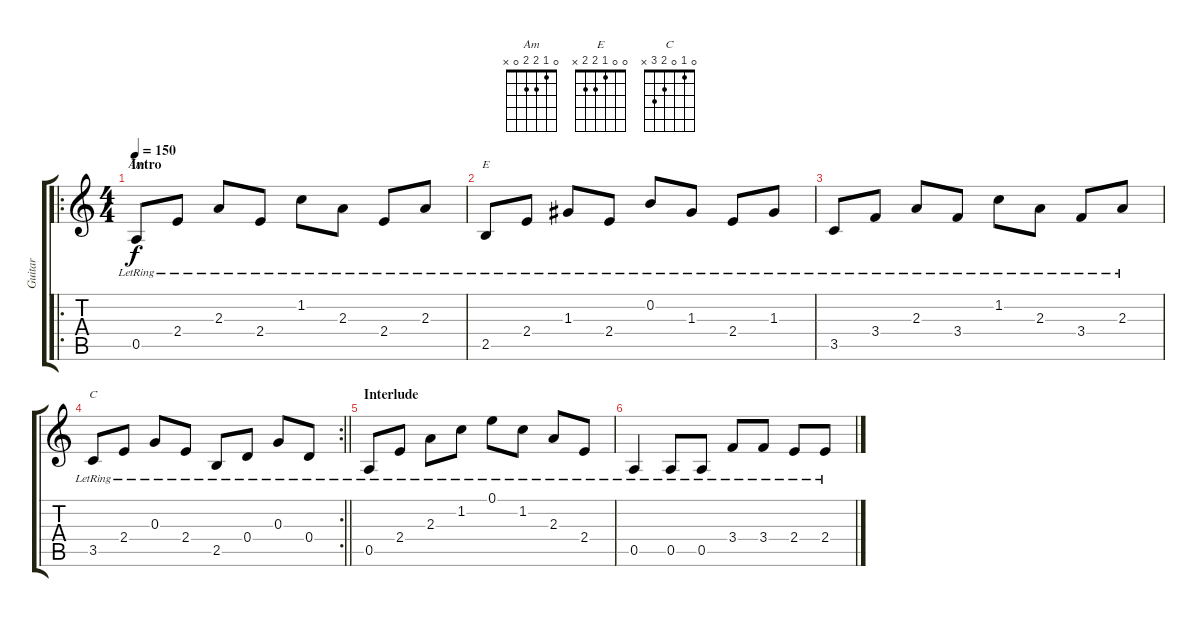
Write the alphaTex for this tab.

\track ("Guitar" "Guitar") {instrument acousticguitarnylon}
\staff {score tabs}
\tuning (E4 B3 G3 D3 A2 E2) {hide}
\chord ("Am" 0 1 2 2 0 x)
\chord ("E" 0 0 1 2 2 x)
\chord ("C" 0 1 0 2 3 x)
\ro
\ts (4 4)
\section ("" "Intro")
\tempo 150
\clef g2
\ks c
0.5{lr}.8{ch "Am" dy f instrument acousticguitarnylon} 2.4{lr}.8 2.3{lr}.8 2.4{lr}.8 1.2{lr}.8 2.3{lr}.8 2.4{lr}.8 2.3{lr}.8 |
2.5{lr}.8{ch "E"} 2.4{lr}.8 1.3{lr}.8 2.4{lr}.8 0.2{lr}.8 1.3{lr}.8 2.4{lr}.8 1.3{lr}.8 |
3.5{lr}.8 3.4{lr}.8 2.3{lr}.8 3.4{lr}.8 1.2{lr}.8 2.3{lr}.8 3.4{lr}.8 2.3{lr}.8 |
\rc 2
\barLineRight lightlight
3.5{lr}.8{ch "C"} 2.4{lr}.8 0.3{lr}.8 2.4{lr}.8 2.5{lr}.8 0.4{lr}.8 0.3{lr}.8 0.4{lr}.8 |
\section ("" "Interlude")
0.5{lr}.8 2.4{lr}.8 2.3{lr}.8 1.2{lr}.8 0.1{lr}.8 1.2{lr}.8 2.3{lr}.8 2.4{lr}.8 |
0.5{lr}.4 0.5{lr}.8 0.5{lr}.8 3.4{lr}.8 3.4{lr}.8 2.4{lr}.8 2.4{lr}.8
